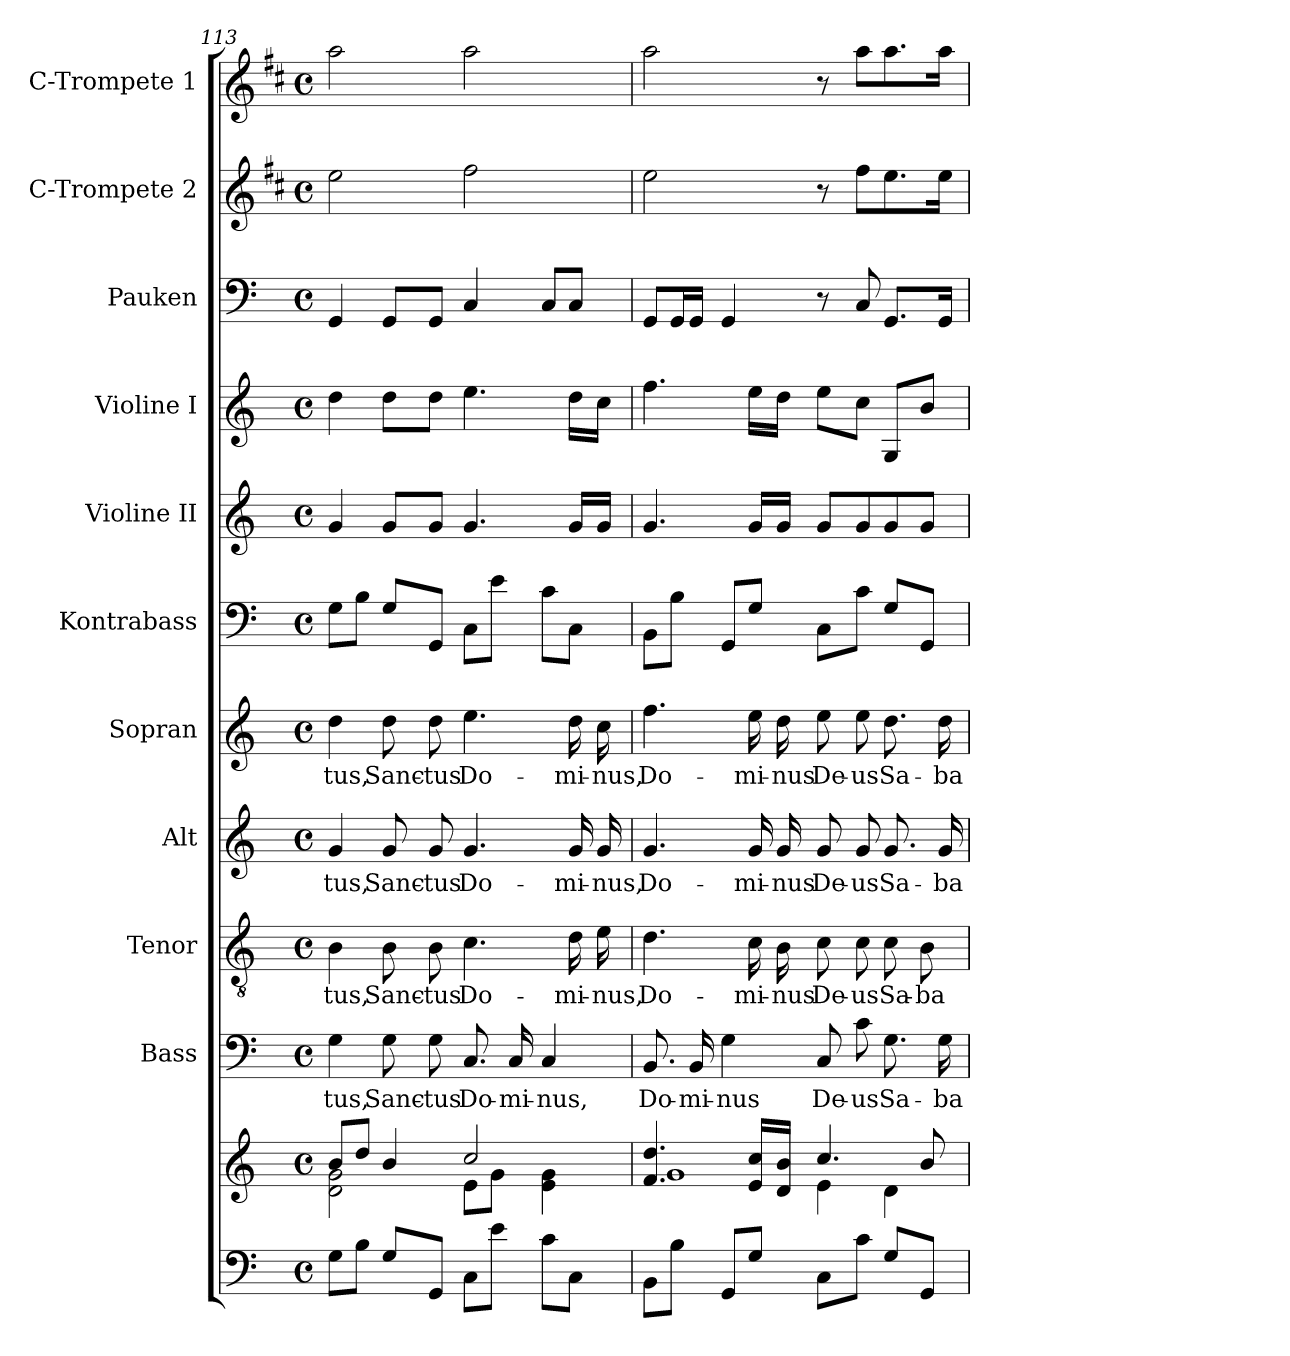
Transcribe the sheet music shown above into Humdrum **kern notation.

**kern	**kern	**kern	**text	**kern	**text	**kern	**text	**kern	**text	**kern	**kern	**kern	**kern	**kern	**kern
*part11	*part11	*part10	*part10	*part9	*part9	*part8	*part8	*part7	*part7	*part6	*part5	*part4	*part3	*part2	*part1
*staff12	*staff11	*staff10	*staff10	*staff9	*staff9	*staff8	*staff8	*staff7	*staff7	*staff6	*staff5	*staff4	*staff3	*staff2	*staff1
*	*	*I"Bass	*	*I"Tenor	*	*I"Alt	*	*I"Sopran	*	*I"Kontrabass	*I"Violine II	*I"Violine I	*I"Pauken	*I"C-Trompete 2	*I"C-Trompete 1
*	*	*I'B.	*	*I'T.	*	*I'A.	*	*I'S.	*	*I'Kb.	*I'Vl. II	*I'Vl. I	*I'Pk.	*I'C Trp. 2	*I'C Trp. 1
*clefF4	*clefG2	*clefF4	*	*clefGv2	*	*clefG2	*	*clefG2	*	*clefF4	*clefG2	*clefG2	*clefF4	*clefG2	*clefG2
*	*	*	*	*	*	*	*	*	*	*ITrd7c12	*	*	*	*ITrd1c2	*ITrd1c2
*k[]	*k[]	*k[]	*	*k[]	*	*k[]	*	*k[]	*	*k[]	*k[]	*k[]	*k[]	*k[]	*k[]
*C:	*C:	*C:	*	*C:	*	*C:	*	*C:	*	*C:	*C:	*C:	*C:	*C:	*C:
*M4/4	*M4/4	*M4/4	*	*M4/4	*	*M4/4	*	*M4/4	*	*M4/4	*M4/4	*M4/4	*M4/4	*M4/4	*M4/4
*met(c)	*met(c)	*met(c)	*	*met(c)	*	*met(c)	*	*met(c)	*	*met(c)	*met(c)	*met(c)	*met(c)	*met(c)	*met(c)
=113	=113	=113	=113	=113	=113	=113	=113	=113	=113	=113	=113	=113	=113	=113	=113
*	*^	*	*	*	*	*	*	*	*	*	*	*	*	*	*
!	!	!	!	!LO:LY:b	!	!LO:LY:b	!	!LO:LY:b	!	!LO:LY:b	!	!	!	!	!	!
8G\L	8b/L	2d\ 2g\	4G\	-tus,	4B\	-tus,	4g/	-tus,	4dd\	-tus,	8GG\L	4g/	4dd\	4GG/	2dd\	2gg\
8B\J	8dd/J	.	.	.	.	.	.	.	.	.	8BB\J	.	.	.	.	.
!	!	!	!	!LO:LY:b	!	!LO:LY:b	!	!LO:LY:b	!	!LO:LY:b	!	!	!	!	!	!
8G/L	4b/	.	8G\	Sanc-	8B\	Sanc-	8g/	Sanc-	8dd\	Sanc-	8GG/L	8g/L	8dd\L	8GG/L	.	.
!	!	!	!	!LO:LY:b	!	!LO:LY:b	!	!LO:LY:b	!	!LO:LY:b	!	!	!	!	!	!
8GG/J	.	.	8G\	-tus	8B\	-tus	8g/	-tus	8dd\	-tus	8GGG/J	8g/J	8dd\J	8GG/J	.	.
!	!	!	!	!LO:LY:b	!	!LO:LY:b	!	!LO:LY:b	!	!LO:LY:b	!	!	!	!	!	!
8C\L	2cc/	8e\L	8.C/	Do-	4.c\	Do-	4.g/	Do-	4.ee\	Do-	8CC\L	4.g/	4.ee\	4C/	2ee\	2gg\
8e\J	.	8g\J	.	.	.	.	.	.	.	.	8E\J	.	.	.	.	.
!	!	!	!	!LO:LY:b	!	!	!	!	!	!	!	!	!	!	!	!
.	.	.	16C/	-mi-	.	.	.	.	.	.	.	.	.	.	.	.
!	!	!	!	!LO:LY:b	!	!	!	!	!	!	!	!	!	!	!	!
8c\L	.	4e\ 4g\	4C/	-nus,	.	.	.	.	.	.	8C\L	.	.	8C/L	.	.
!	!	!	!	!	!	!LO:LY:b	!	!LO:LY:b	!	!LO:LY:b	!	!	!	!	!	!
8C\J	.	.	.	.	16d\	-mi-	16g/	-mi-	16dd\	-mi-	8CC\J	16g/LL	16dd\LL	8C/J	.	.
!	!	!	!	!	!	!LO:LY:b	!	!LO:LY:b	!	!LO:LY:b	!	!	!	!	!	!
.	.	.	.	.	16e\	-nus,	16g/	-nus,	16cc\	-nus,	.	16g/JJ	16cc\JJ	.	.	.
!!LO:PB:g=z
=114	=114	=114	=114	=114	=114	=114	=114	=114	=114	=114	=114	=114	=114	=114	=114	=114
*	*	*^	*	*	*	*	*	*	*	*	*	*	*	*	*	*
!	!	!	!	!	!LO:LY:b	!	!LO:LY:b	!	!LO:LY:b	!	!LO:LY:b	!	!	!	!	!	!
8BB\L	4.f/ 4.dd/	2ryy	1g	8.BB/	Do-	4.d\	Do-	4.g/	Do-	4.ff\	Do-	8BBB\L	4.g/	4.ff\	8GG/L	2dd\	2gg\
8B\J	.	.	.	.	.	.	.	.	.	.	.	8BB\J	.	.	16GG/L	.	.
!	!	!	!	!	!LO:LY:b	!	!	!	!	!	!	!	!	!	!	!	!
.	.	.	.	16BB/	-mi-	.	.	.	.	.	.	.	.	.	16GG/JJ	.	.
!	!	!	!	!	!LO:LY:b	!	!	!	!	!	!	!	!	!	!	!	!
8GG/L	.	.	.	4G\	-nus	.	.	.	.	.	.	8GGG/L	.	.	4GG/	.	.
!	!	!	!	!	!	!	!LO:LY:b	!	!LO:LY:b	!	!LO:LY:b	!	!	!	!	!	!
8G/J	16e/ 16cc/LL	.	.	.	.	16c\	-mi-	16g/	-mi-	16ee\	-mi-	8GG/J	16g/LL	16ee\LL	.	.	.
!	!	!	!	!	!	!	!LO:LY:b	!	!LO:LY:b	!	!LO:LY:b	!	!	!	!	!	!
.	16d/ 16b/JJ	.	.	.	.	16B\	-nus	16g/	-nus	16dd\	-nus	.	16g/JJ	16dd\JJ	.	.	.
!	!	!	!	!	!LO:LY:b	!	!LO:LY:b	!	!LO:LY:b	!	!LO:LY:b	!	!	!	!	!	!
8C\L	4.cc/	4e\	.	8C/	De-	8c\	De-	8g/	De-	8ee\	De-	8CC\L	8g/L	8ee\L	8r	8r	8r
!	!	!	!	!	!LO:LY:b	!	!LO:LY:b	!	!LO:LY:b	!	!LO:LY:b	!	!	!	!	!	!
8c\J	.	.	.	8c\	-us	8c\	-us	8g/	-us	8ee\	-us	8C\J	8g/	8cc\J	8C/	8ee\L	8gg\L
!	!	!	!	!	!LO:LY:b	!	!LO:LY:b	!	!LO:LY:b	!	!LO:LY:b	!	!	!	!	!	!
8G/L	.	4d\	.	8.G\	Sa-	8c\	Sa-	8.g/	Sa-	8.dd\	Sa-	8GG/L	8g/	8G/L	8.GG/L	8.dd\	8.gg\
!	!	!	!	!	!	!	!LO:LY:b	!	!	!	!	!	!	!	!	!	!
8GG/J	8b/	.	.	.	.	8B\	-ba-	.	.	.	.	8GGG/J	8g/J	8b/J	.	.	.
!	!	!	!	!	!LO:LY:b	!	!	!	!LO:LY:b	!	!LO:LY:b	!	!	!	!	!	!
.	.	.	.	16G\	-ba-	.	.	16g/	-ba-	16dd\	-ba-	.	.	.	16GG/Jk	16dd\Jk	16gg\Jk
*	*v	*v	*v	*	*	*	*	*	*	*	*	*	*	*	*	*	*
=	=	=	=	=	=	=	=	=	=	=	=	=	=	=	=
*-	*-	*-	*-	*-	*-	*-	*-	*-	*-	*-	*-	*-	*-	*-	*-
